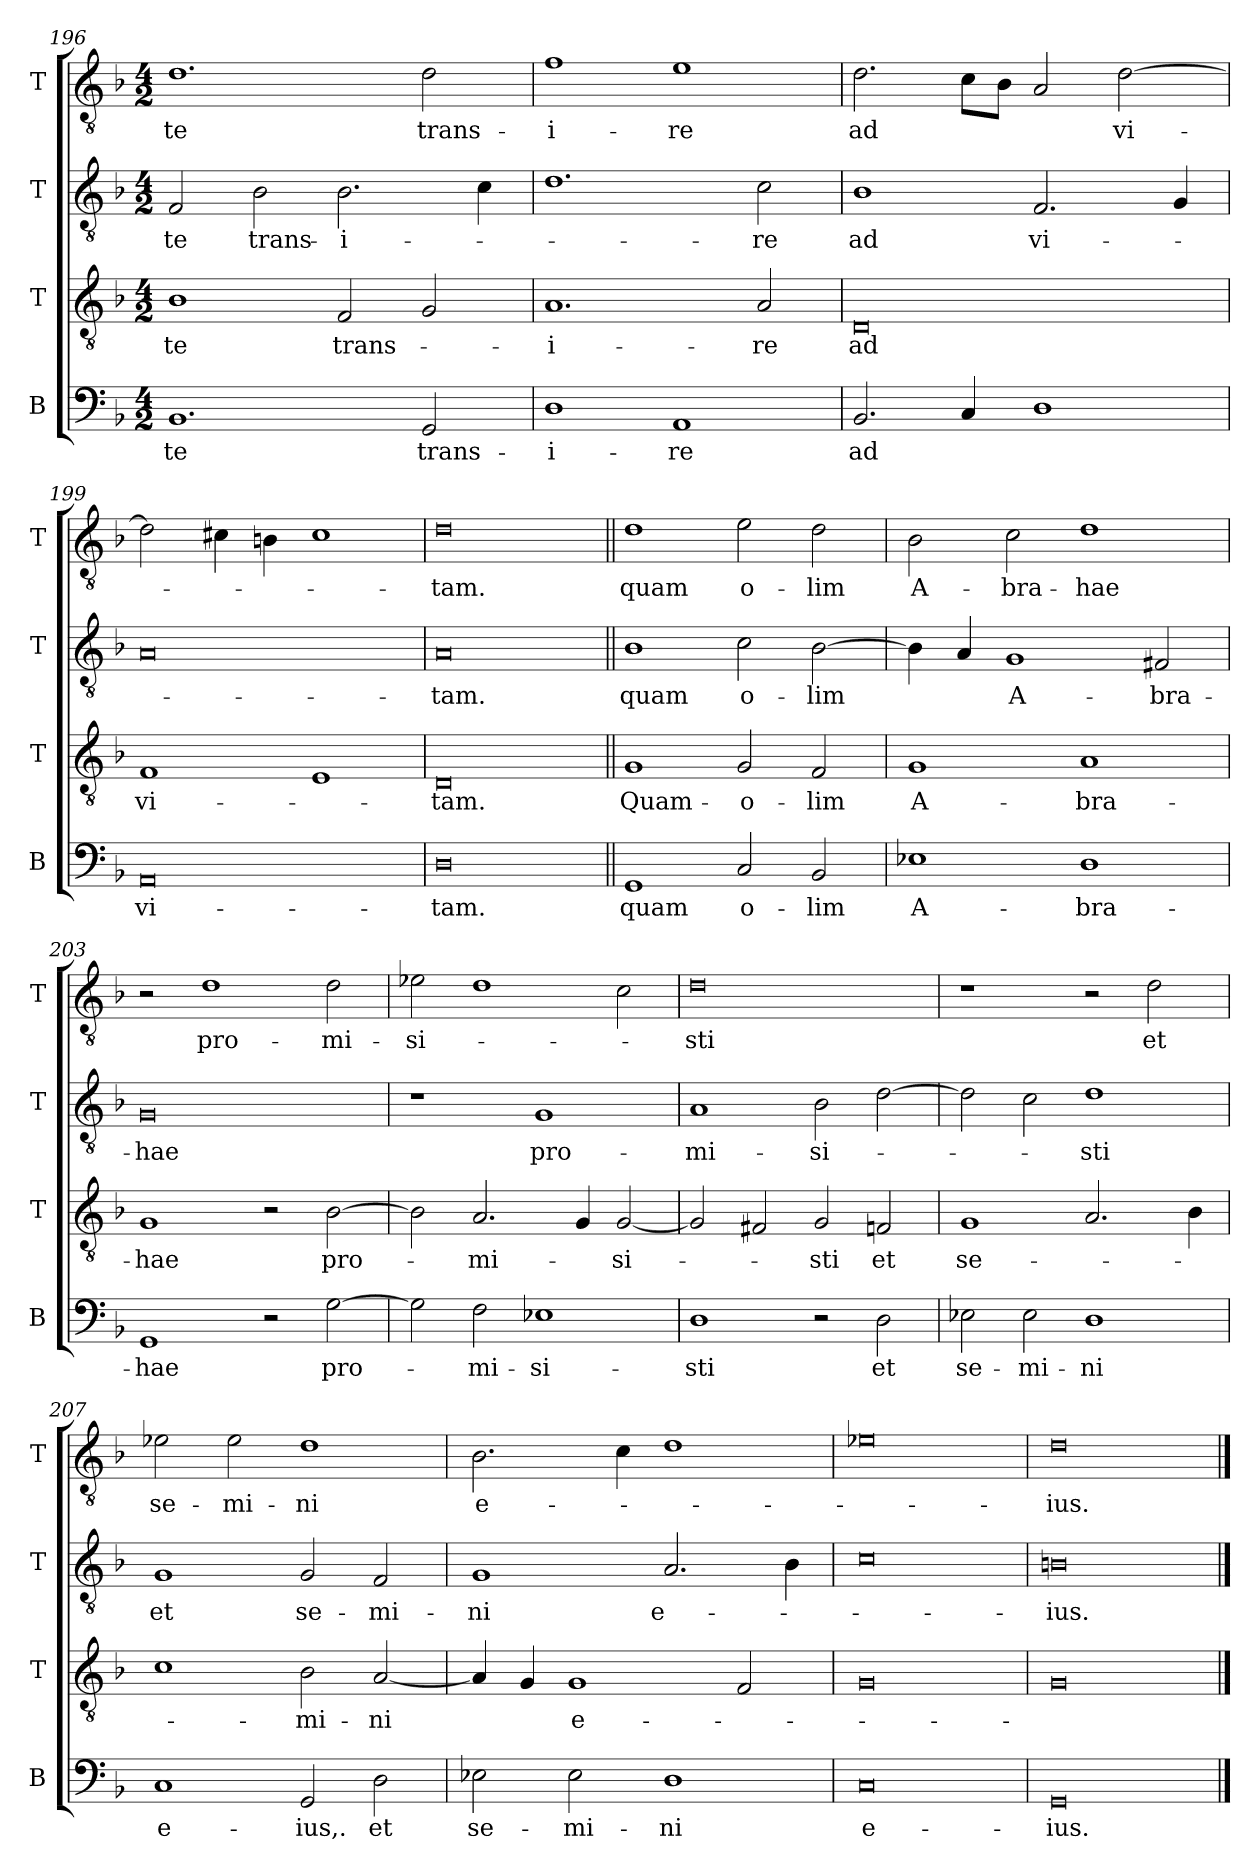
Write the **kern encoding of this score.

**kern	**text	**kern	**text	**kern	**text	**kern	**text
*part4	*part4	*part3	*part3	*part2	*part2	*part1	*part1
*staff4	*staff4	*staff3	*staff3	*staff2	*staff2	*staff1	*staff1
*I"B	*	*I"T	*	*I"T	*	*I"T	*
*I'B	*	*I'T	*	*I'T	*	*I'T	*
*clefF4	*	*clefGv2	*	*clefGv2	*	*clefGv2	*
*k[b-]	*	*k[b-]	*	*k[b-]	*	*k[b-]	*
*M4/2	*	*M4/2	*	*M4/2	*	*M4/2	*
=196	=196	=196	=196	=196	=196	=196	=196
1.BB-	-te	1B-	-te	2F/	-te	1.d	-te
.	.	.	.	2B-\	trans-	.	.
.	.	2F/	trans-	2.B-\	-i-	.	.
2GG/	trans-	2G/	.	.	.	2d\	trans-
.	.	.	.	4c\	.	.	.
=197	=197	=197	=197	=197	=197	=197	=197
1D	-i-	1.A	-i-	1.d	.	1f	-i-
1AA	-re	.	.	.	.	1e	-re
.	.	2A/	-re	2c\	-re	.	.
=198	=198	=198	=198	=198	=198	=198	=198
2.BB-/	ad	0D	ad	1B-	ad	2.d\	ad
4C/	.	.	.	.	.	8c\L	.
.	.	.	.	.	.	8B-\J	.
1D	.	.	.	2.F/	vi-	2A/	.
.	.	.	.	.	.	[2d\	vi-
.	.	.	.	4G/	.	.	.
=199	=199	=199	=199	=199	=199	=199	=199
0AA	vi-	1F	vi-	0A	.	2d\]	.
.	.	.	.	.	.	4c#X\	.
.	.	.	.	.	.	4Bn\	.
.	.	1E	.	.	.	1c#	.
=200	=200	=200	=200	=200	=200	=200	=200
0D	-tam.	0D	-tam.	0A	-tam.	0d	-tam.
!!LO:PB:g=z
=201||	=201||	=201||	=201||	=201||	=201||	=201||	=201||
1GG	quam	1G	Quam-	1B-	quam	1d	quam
2C/	o-	2G/	-o-	2c\	o-	2e\	o-
2BB-/	-lim	2F/	-lim	[2B-\	-lim	2d\	-lim
=202	=202	=202	=202	=202	=202	=202	=202
1E-i	A-	1G	A-	4B-\]	.	2B-\	A-
.	.	.	.	4A/	.	.	.
.	.	.	.	1G	A-	2c\	-bra-
1D	-bra-	1A	-bra-	.	.	1d	-hae
.	.	.	.	2F#i/	-bra-	.	.
=203	=203	=203	=203	=203	=203	=203	=203
1GG	-hae	1G	-hae	0G	-hae	2r	.
.	.	.	.	.	.	1d	pro-
2r	.	2r	.	.	.	.	.
[2G\	pro-	[2B-\	pro-	.	.	2d\	-mi-
=204	=204	=204	=204	=204	=204	=204	=204
2G\]	.	2B-\]	.	1r	.	2e-i\	-si-
2F\	-mi-	2.A/	-mi-	.	.	1d	.
1E-i	-si-	.	.	1G	pro-	.	.
.	.	4G/	.	.	.	.	.
.	.	[2G/	-si-	.	.	2c\	.
=205	=205	=205	=205	=205	=205	=205	=205
1D	-sti	2G/]	.	1A	-mi-	0d	-sti
.	.	2F#i/	.	.	.	.	.
2r	.	2G/	-sti	2B-\	si-	.	.
2D\	et	2Fn/	et	[2d\	.	.	.
=206	=206	=206	=206	=206	=206	=206	=206
2E-i\	se-	1G	se-	2d\]	.	1r	.
2E-\	-mi-	.	.	2c\	.	.	.
1D	-ni	2.A/	.	1d	-sti	2r	.
.	.	.	.	.	.	2d\	et
.	.	4B-\	.	.	.	.	.
=207	=207	=207	=207	=207	=207	=207	=207
1C	e-	1c	.	1G	et	2e-i\	se-
.	.	.	.	.	.	2e-\	-mi-
2GG/	-ius,.	2B-\	-mi-	2G/	se-	1d	-ni
2D\	et	[2A/	-ni	2F/	-mi-	.	.
=208	=208	=208	=208	=208	=208	=208	=208
2E-i\	se-	4A/]	.	1G	-ni	2.B-\	e-
.	.	4G/	.	.	.	.	.
2E-\	-mi-	1G	-e-	.	.	.	.
.	.	.	.	.	.	4c\	.
1D	-ni	.	.	2.A/	e-	1d	.
.	.	2F/	.	.	.	.	.
.	.	.	.	4B-\	.	.	.
=209	=209	=209	=209	=209	=209	=209	=209
0C	e-	0G	.	0c	.	0e-i	.
=210	=210	=210	=210	=210	=210	=210	=210
0GG	-ius.	0G	.	0Bn	-ius.	0d	-ius.
==	==	==	==	==	==	==	==
*-	*-	*-	*-	*-	*-	*-	*-
